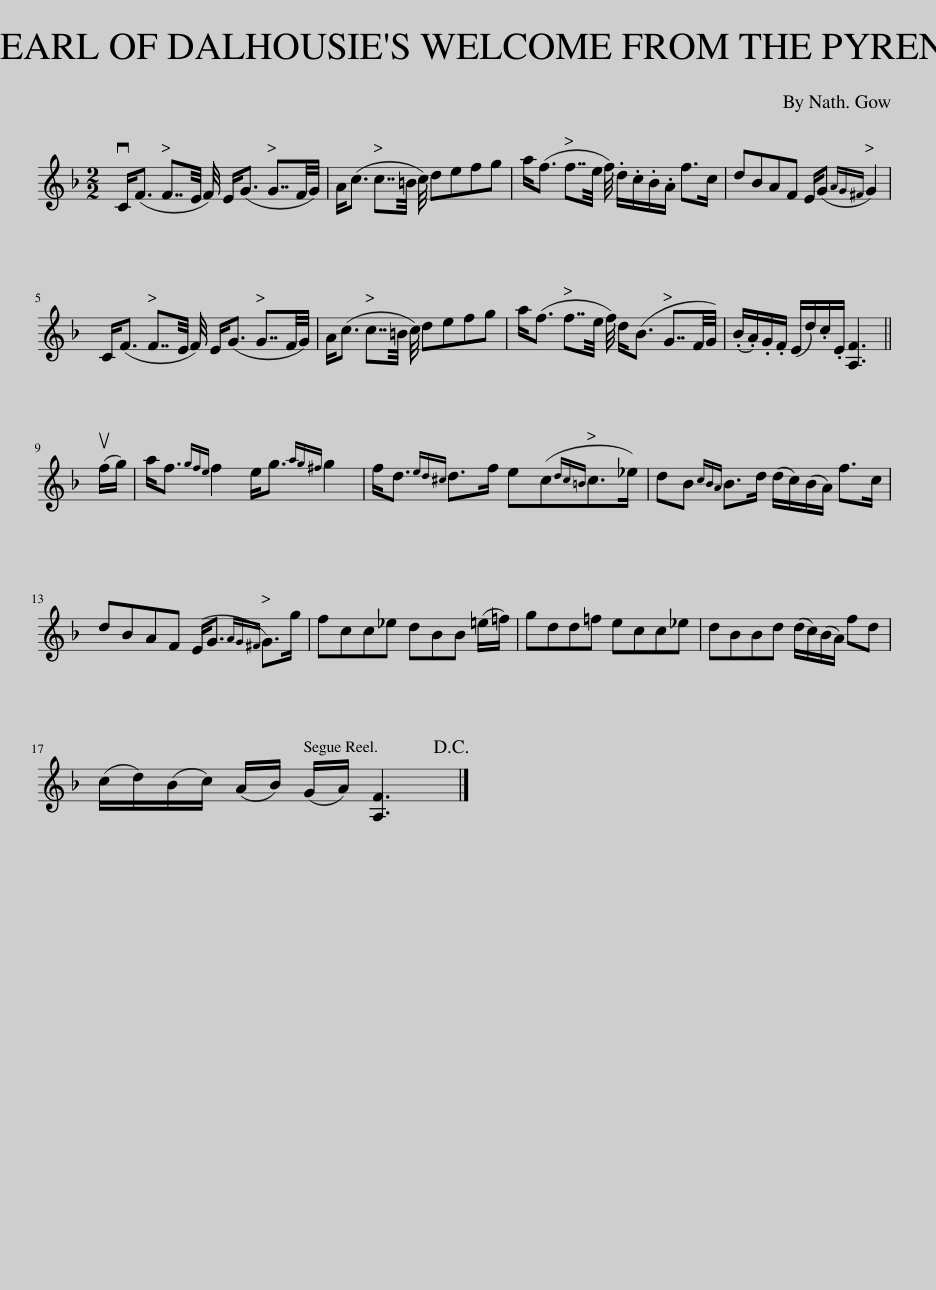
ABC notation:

X:1
L:1/8
M:2/2
I:linebreak $
K:F
V:1 treble
V:1
 vC<(F F7/4E/4 F/4) E<(G G7/4F/4G/4) | A<(c c7/4=B/4 c/4) defg | a<(f f7/4e/4 f/4) .d/.c/.B/.A/ f>c | dBAF E/(G{AG^F} G2) |$ C<(F F7/4E/4 F/4) E<(G G7/4F/4G/4) | %5
 A<(c c7/4=B/4 c/4) defg | a<(f f7/4e/4 f/4) d<(B G7/4F/4G/4) | (.B/.A/).G/.F/ (E/d/).c/.E/ [A,F]3 ||$ (uf/g/) | a<f{gfe} f2 e<g{ag^f} g2 | %10
 f<d{ed^c} d>f e(c{dc=B}c>_e) | dB{cBA} B>d (d/c/)(B/A/) f>c |$ dBAF (E<G{AG^F} G>)g | fcc_e dBB (=e/=f/) | gdd=f ecc_e | %15
 dBBd (d/c/)(B/A/) fd |$ (c/d/)(B/c/) (A/B/) (G/A/) [A,F]3!D.C.! |] %17
